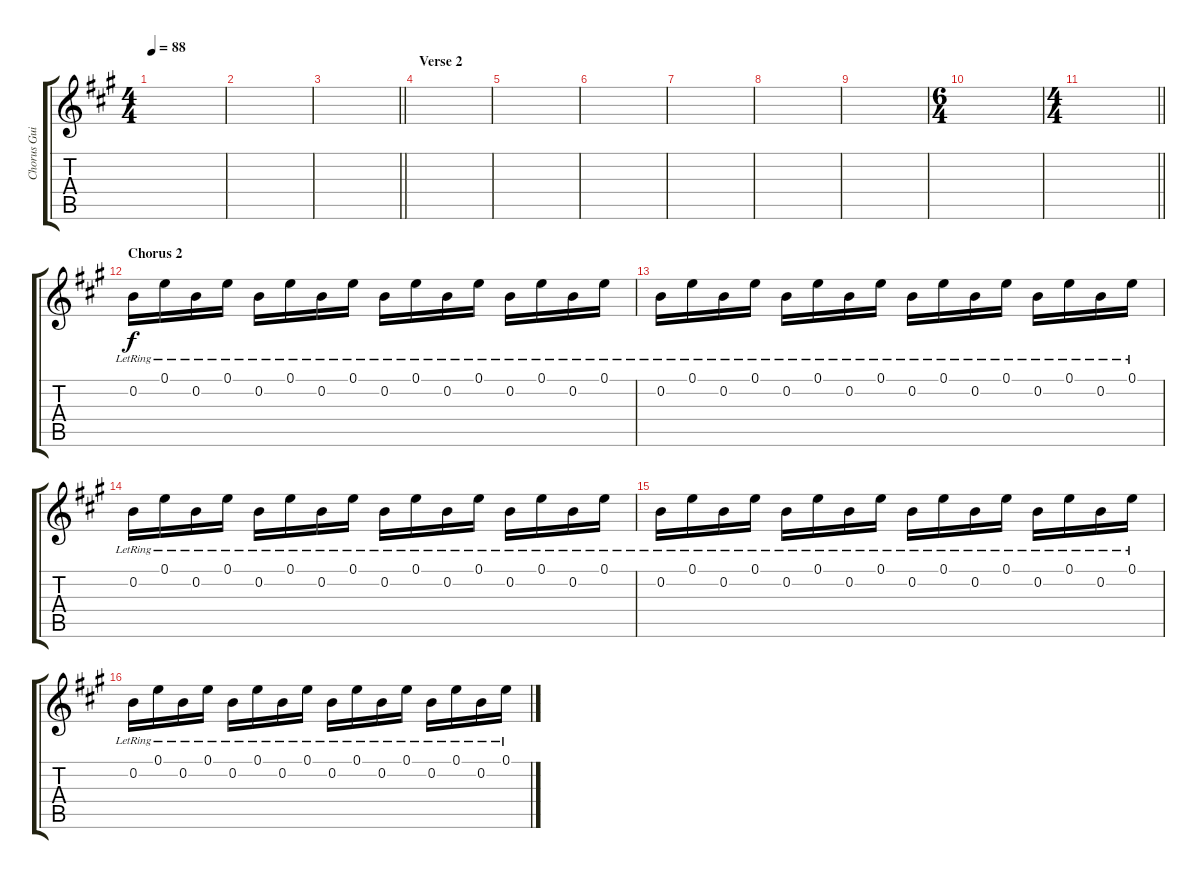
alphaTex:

\track ("Chorus Guitar" "Chorus Gui") {instrument electricguitarjazz}
\staff {score tabs}
\tuning (E4 B3 G3 D3 A2 E2) {hide}
\ts (4 4)
\tempo 88
\clef g2
\ks a
|
|
\barLineRight lightlight
|
\section ("" "Verse 2")
|
|
|
|
|
|
\ts (6 4)
|
\ts (4 4)
\barLineRight lightlight
|
\section ("" "Chorus 2")
0.2{lr}.16 0.1{lr}.16 0.2{lr}.16 0.1{lr}.16 0.2{lr}.16 0.1{lr}.16 0.2{lr}.16 0.1{lr}.16 0.2{lr}.16 0.1{lr}.16 0.2{lr}.16 0.1{lr}.16 0.2{lr}.16 0.1{lr}.16 0.2{lr}.16 0.1{lr}.16 |
0.2{lr}.16 0.1{lr}.16 0.2{lr}.16 0.1{lr}.16 0.2{lr}.16 0.1{lr}.16 0.2{lr}.16 0.1{lr}.16 0.2{lr}.16 0.1{lr}.16 0.2{lr}.16 0.1{lr}.16 0.2{lr}.16 0.1{lr}.16 0.2{lr}.16 0.1{lr}.16 |
0.2{lr}.16 0.1{lr}.16 0.2{lr}.16 0.1{lr}.16 0.2{lr}.16 0.1{lr}.16 0.2{lr}.16 0.1{lr}.16 0.2{lr}.16 0.1{lr}.16 0.2{lr}.16 0.1{lr}.16 0.2{lr}.16 0.1{lr}.16 0.2{lr}.16 0.1{lr}.16 |
0.2{lr}.16 0.1{lr}.16 0.2{lr}.16 0.1{lr}.16 0.2{lr}.16 0.1{lr}.16 0.2{lr}.16 0.1{lr}.16 0.2{lr}.16 0.1{lr}.16 0.2{lr}.16 0.1{lr}.16 0.2{lr}.16 0.1{lr}.16 0.2{lr}.16 0.1{lr}.16 |
0.2{lr}.16 0.1{lr}.16 0.2{lr}.16 0.1{lr}.16 0.2{lr}.16 0.1{lr}.16 0.2{lr}.16 0.1{lr}.16 0.2{lr}.16 0.1{lr}.16 0.2{lr}.16 0.1{lr}.16 0.2{lr}.16 0.1{lr}.16 0.2{lr}.16 0.1{lr}.16
